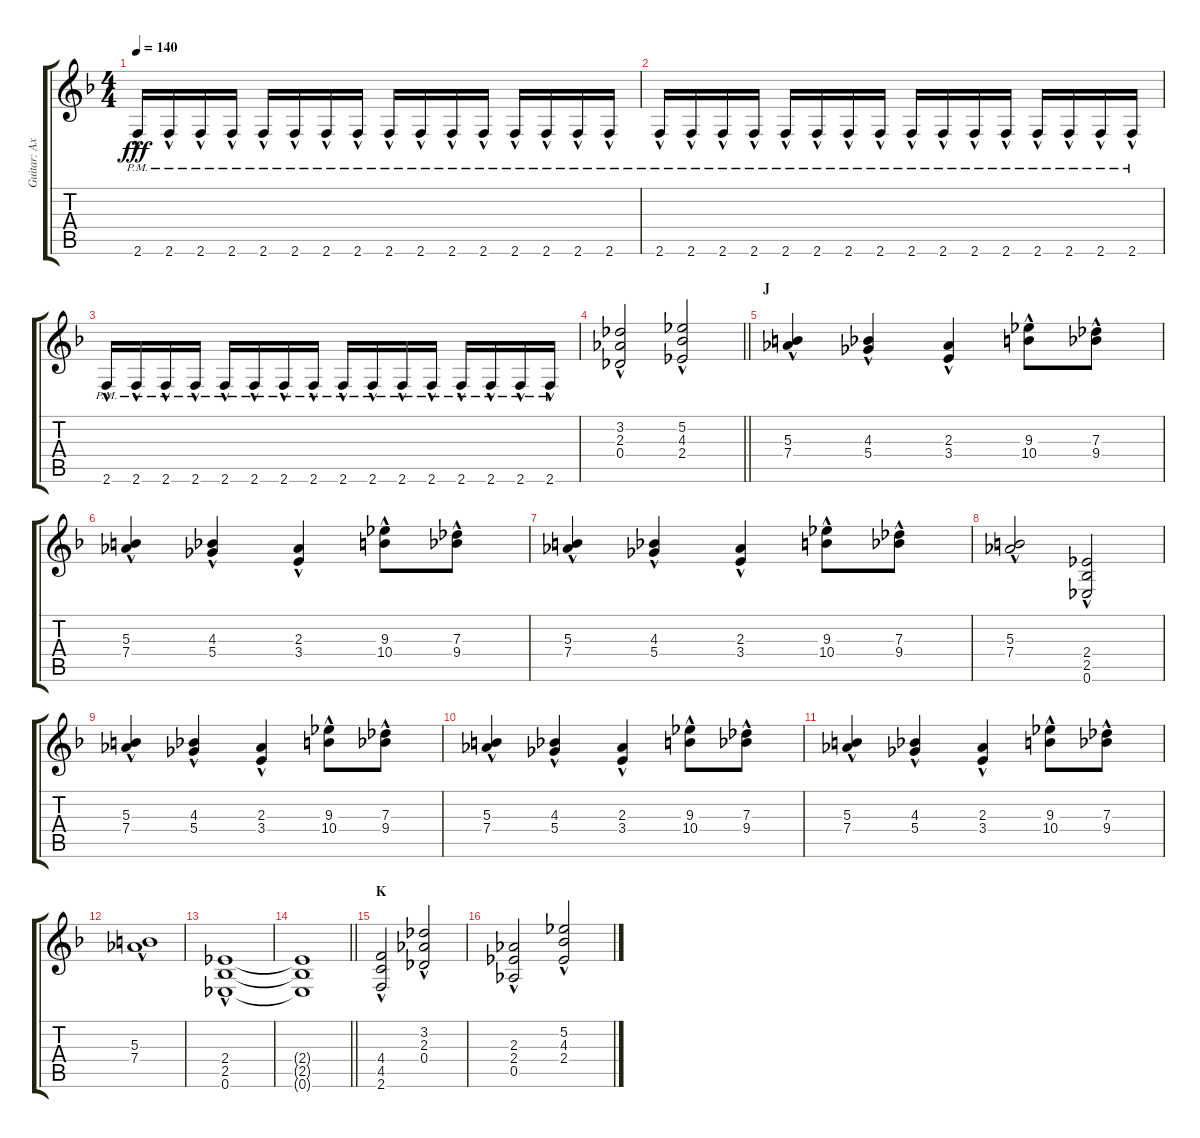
\track ("Guitar: Axel" "Guitar: Ax") {instrument overdrivenguitar}
\staff {score tabs}
\tuning (Eb4 Bb3 Gb3 Db3 Ab2 Eb2) {hide}
\ts (4 4)
\tempo 140
\clef g2
\ks f
2.6{hac pm}.16{dy fff} 2.6{hac pm}.16 2.6{hac pm}.16 2.6{hac pm}.16 2.6{hac pm}.16 2.6{hac pm}.16 2.6{hac pm}.16 2.6{hac pm}.16 2.6{hac pm}.16 2.6{hac pm}.16 2.6{hac pm}.16 2.6{hac pm}.16 2.6{hac pm}.16 2.6{hac pm}.16 2.6{hac pm}.16 2.6{hac pm}.16 |
2.6{hac pm}.16 2.6{hac pm}.16 2.6{hac pm}.16 2.6{hac pm}.16 2.6{hac pm}.16 2.6{hac pm}.16 2.6{hac pm}.16 2.6{hac pm}.16 2.6{hac pm}.16 2.6{hac pm}.16 2.6{hac pm}.16 2.6{hac pm}.16 2.6{hac pm}.16 2.6{hac pm}.16 2.6{hac pm}.16 2.6{hac pm}.16 |
2.6{hac pm}.16 2.6{hac pm}.16 2.6{hac pm}.16 2.6{hac pm}.16 2.6{hac pm}.16 2.6{hac pm}.16 2.6{hac pm}.16 2.6{hac pm}.16 2.6{hac pm}.16 2.6{hac pm}.16 2.6{hac pm}.16 2.6{hac pm}.16 2.6{hac pm}.16 2.6{hac pm}.16 2.6{hac pm}.16 2.6{hac pm}.16 |
\barLineRight lightlight
(3.2{hac} 2.3{hac} 0.4{hac}).2 (5.2{hac} 4.3{hac} 2.4{hac}).2 |
\section ("" "J")
(5.3{hac} 7.4{hac}).4 (4.3{hac} 5.4{hac}).4 (2.3{hac} 3.4{hac}).4 (9.3{hac} 10.4{hac}).8 (7.3{hac} 9.4{hac}).8 |
(5.3{hac} 7.4{hac}).4 (4.3{hac} 5.4{hac}).4 (2.3{hac} 3.4{hac}).4 (9.3{hac} 10.4{hac}).8 (7.3{hac} 9.4{hac}).8 |
(5.3{hac} 7.4{hac}).4 (4.3{hac} 5.4{hac}).4 (2.3{hac} 3.4{hac}).4 (9.3{hac} 10.4{hac}).8 (7.3{hac} 9.4{hac}).8 |
(5.3{hac} 7.4{hac}).2 (2.4{hac} 2.5{hac} 0.6{hac}).2 |
(5.3{hac} 7.4{hac}).4 (4.3{hac} 5.4{hac}).4 (2.3{hac} 3.4{hac}).4 (9.3{hac} 10.4{hac}).8 (7.3{hac} 9.4{hac}).8 |
(5.3{hac} 7.4{hac}).4 (4.3{hac} 5.4{hac}).4 (2.3{hac} 3.4{hac}).4 (9.3{hac} 10.4{hac}).8 (7.3{hac} 9.4{hac}).8 |
(5.3{hac} 7.4{hac}).4 (4.3{hac} 5.4{hac}).4 (2.3{hac} 3.4{hac}).4 (9.3{hac} 10.4{hac}).8 (7.3{hac} 9.4{hac}).8 |
(5.3{hac} 7.4{hac}).1 |
(2.4{hac} 2.5{hac} 0.6{hac}).1 |
\barLineRight lightlight
(2.4{t} 2.5{t} 0.6{t}).1 |
\section ("" "K")
(4.4{hac} 4.5{hac} 2.6{hac}).2 (3.2{hac} 2.3{hac} 0.4{hac}).2 |
(2.3{hac} 2.4{hac} 0.5{hac}).2 (5.2{hac} 4.3{hac} 2.4{hac}).2
